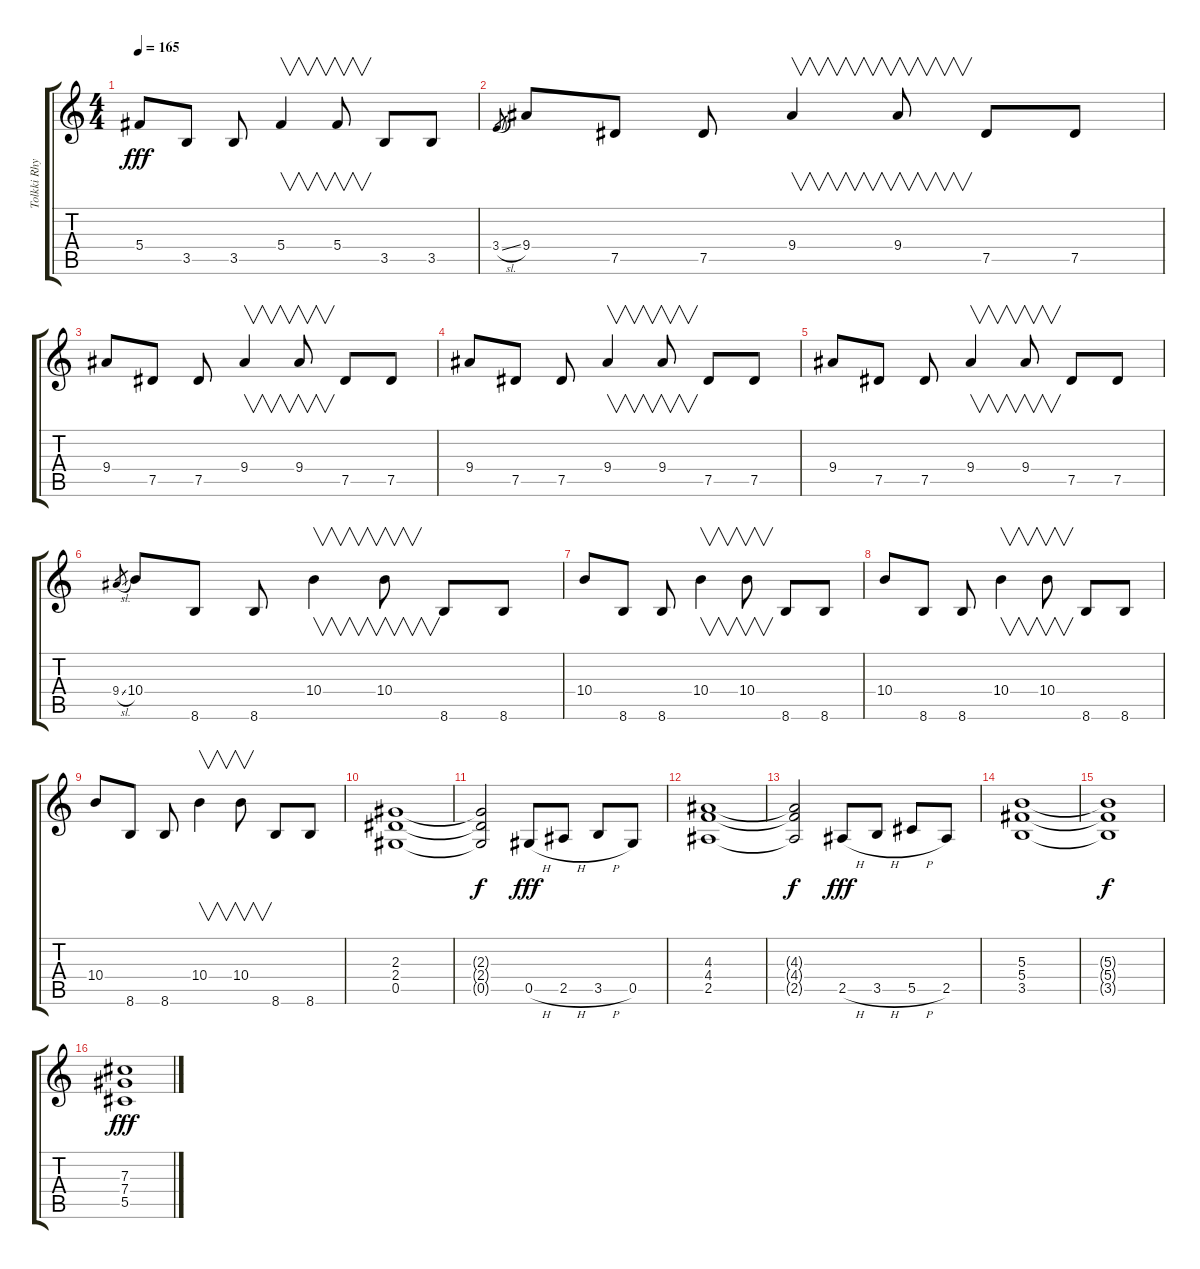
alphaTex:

\track ("Tolkki Rhythm" "Tolkki Rhy") {instrument distortionguitar}
\staff {score tabs}
\tuning (Eb4 Bb3 Gb3 Db3 Ab2 Eb2) {hide}
\ts (4 4)
\tempo 165
\clef g2
\ks c
5.4.8{dy fff} 3.5.8 3.5.8 5.4.4{v} 5.4.8{v} 3.5.8 3.5.8 |
3.4{sl}.8{gr} 9.4.8 7.5.8 7.5.8 9.4.4{v} 9.4.8{v} 7.5.8 7.5.8 |
9.4.8 7.5.8 7.5.8 9.4.4{v} 9.4.8{v} 7.5.8 7.5.8 |
9.4.8 7.5.8 7.5.8 9.4.4{v} 9.4.8{v} 7.5.8 7.5.8 |
9.4.8 7.5.8 7.5.8 9.4.4{v} 9.4.8{v} 7.5.8 7.5.8 |
9.4{sl}.8{gr} 10.4.8 8.6.8 8.6.8 10.4.4{v} 10.4.8{v} 8.6.8 8.6.8 |
10.4.8 8.6.8 8.6.8 10.4.4{v} 10.4.8{v} 8.6.8 8.6.8 |
10.4.8 8.6.8 8.6.8 10.4.4{v} 10.4.8{v} 8.6.8 8.6.8 |
10.4.8 8.6.8 8.6.8 10.4.4{v} 10.4.8{v} 8.6.8 8.6.8 |
(2.3 2.4 0.5).1 |
(2.3{t} 2.4{t} 0.5{t}).2{dy f} 0.5{h}.8{dy fff} 2.5{h}.8 3.5{h}.8 0.5.8 |
(4.3 4.4 2.5).1 |
(4.3{t} 4.4{t} 2.5{t}).2{dy f} 2.5{h}.8{dy fff} 3.5{h}.8 5.5{h}.8 2.5.8 |
(5.3 5.4 3.5).1 |
(5.3{t} 5.4{t} 3.5{t}).1{dy f} |
(7.3 7.4 5.5).1{dy fff}
